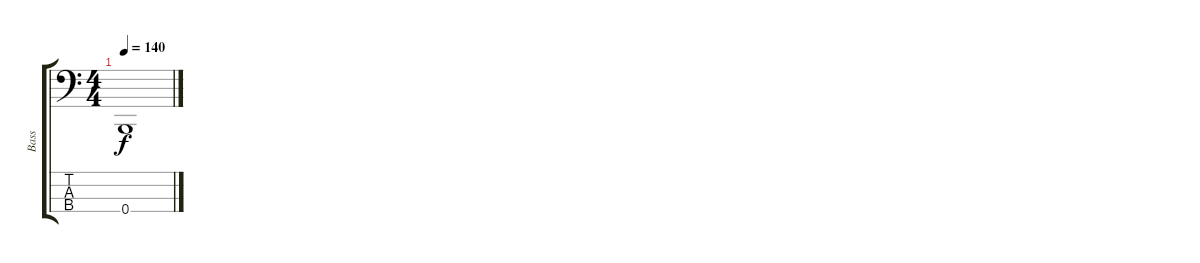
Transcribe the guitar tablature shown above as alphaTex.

\track ("Bass" "Bass") {instrument electricbasspick}
\staff {score tabs}
\tuning (D2 A1 E1 B0) {hide}
\ts (4 4)
\tempo 140
\clef f4
\ks c
0.4.1{dy f}
